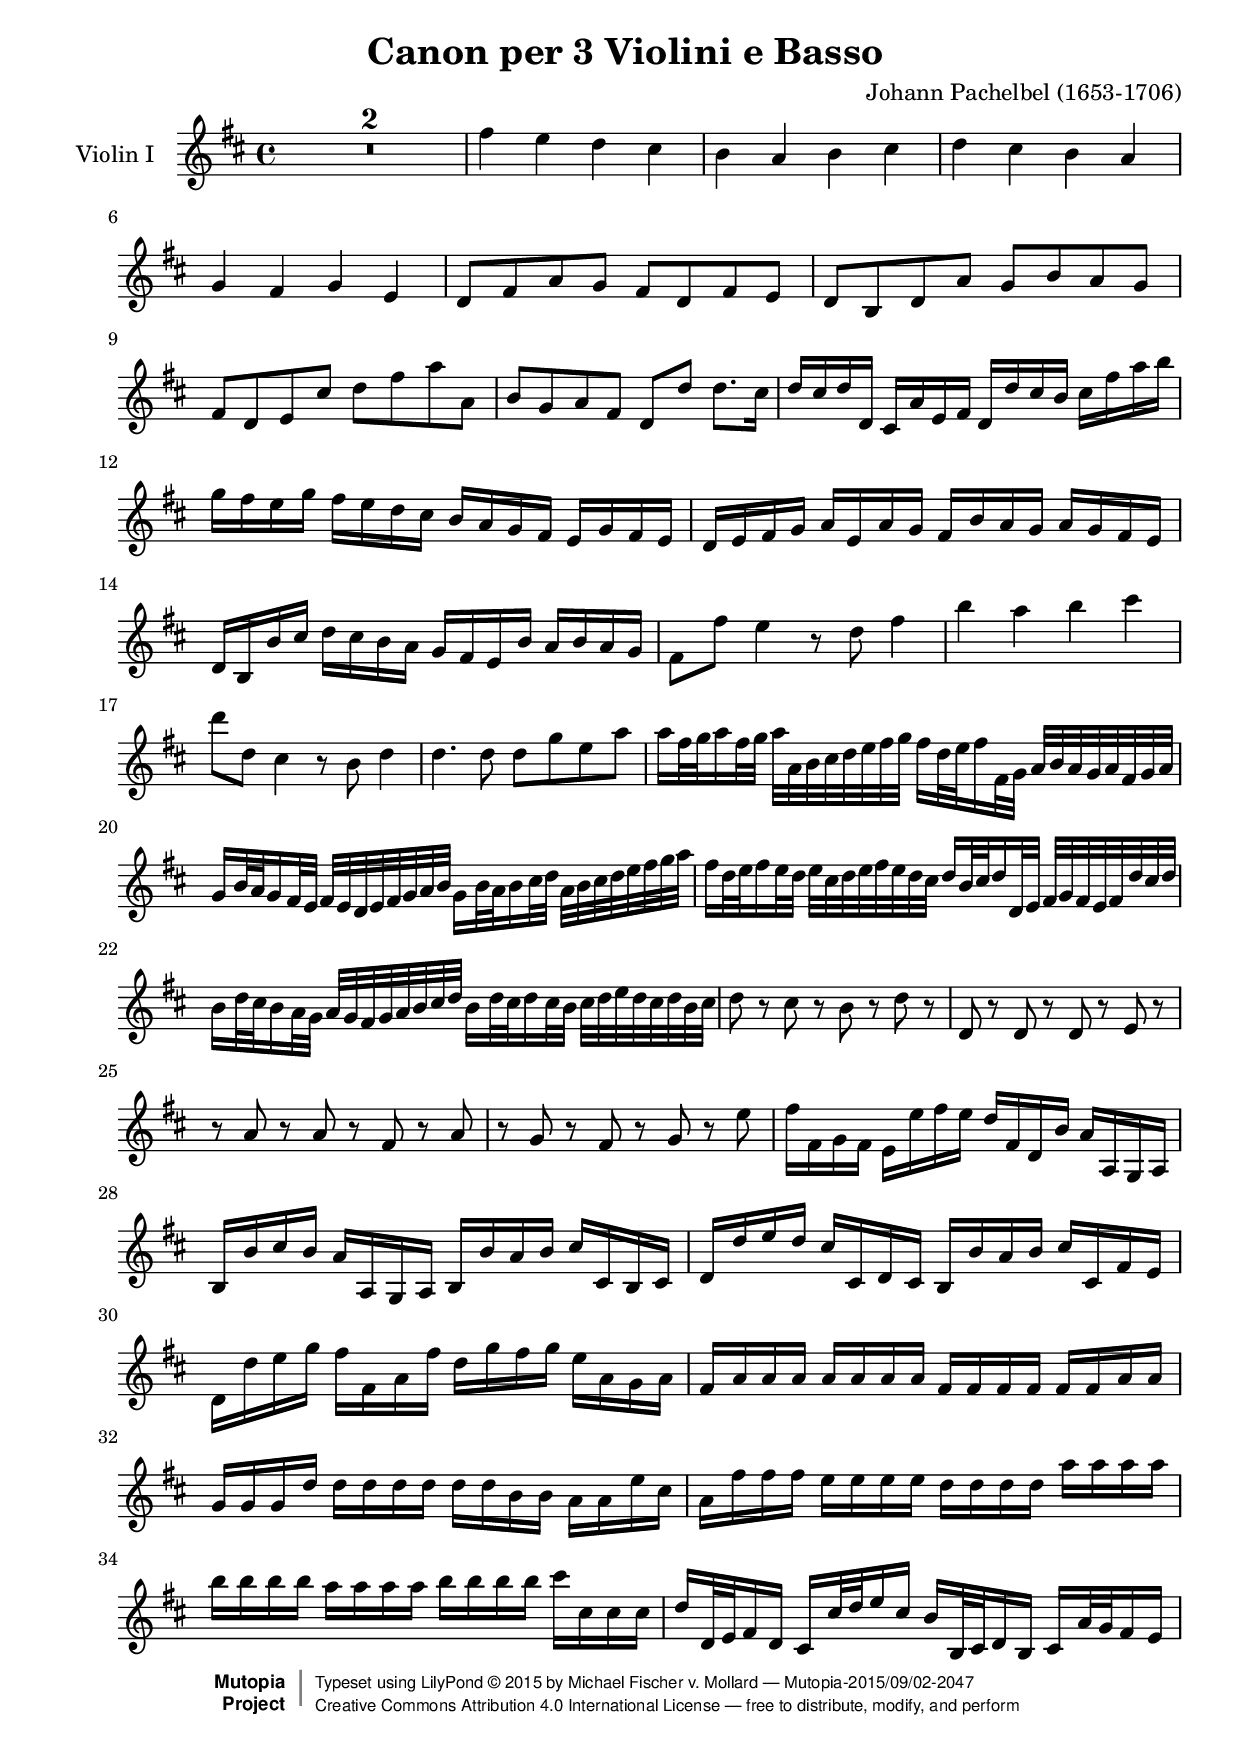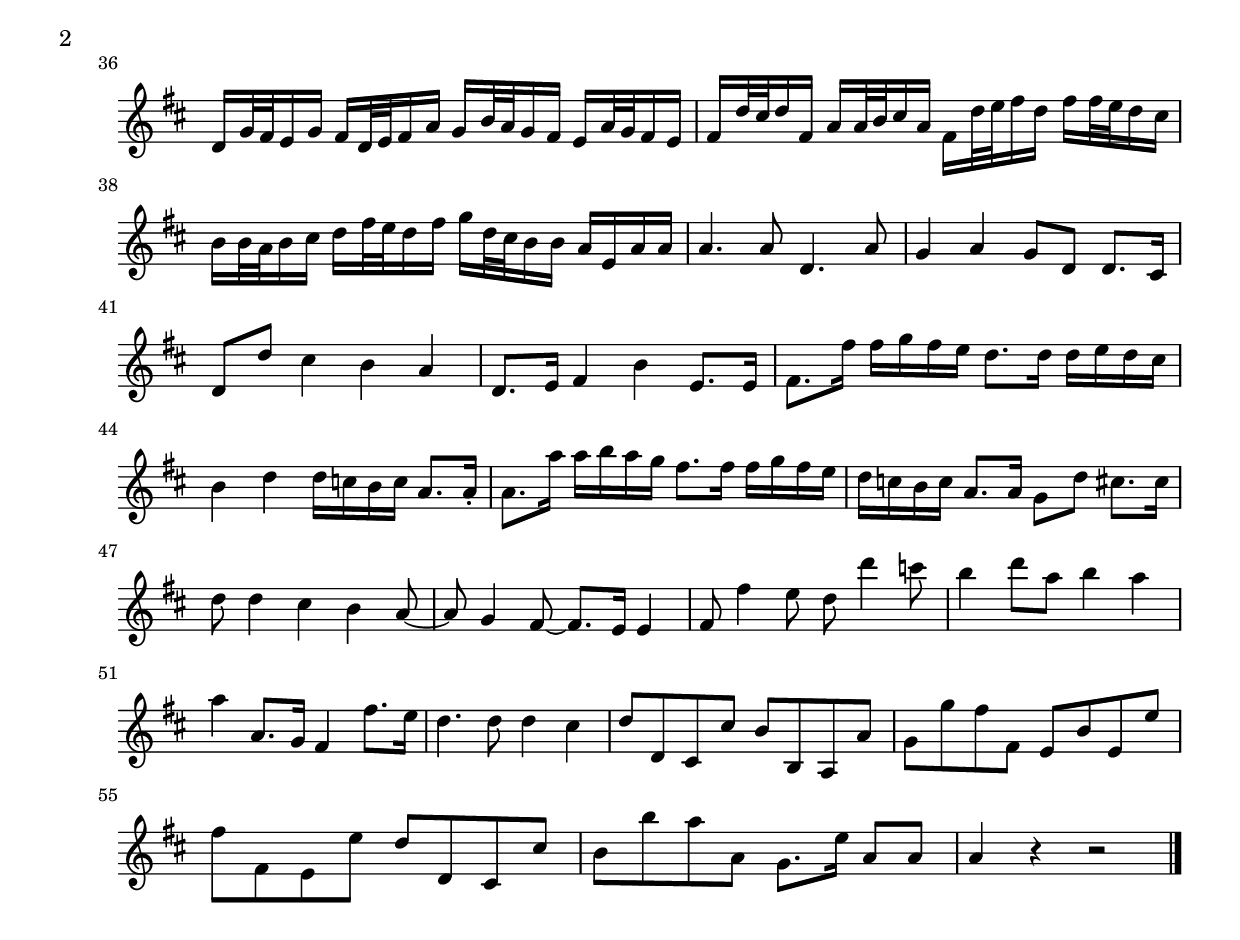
\version "2.18.2"

#(set-global-staff-size 20)

\include "header.ily"
\version "2.18.2"

\version "2.18.2"

% It's a canon so I'm writing it only once 
% The bar number checks would be for violin I

violinCommon  =  \relative c'' {
	fis4 e d cis |
	b a b cis |
				% \barNumberCheck #5
	d cis b a |
	g fis g e |
	d8 fis a g fis d  fis e |
	d b d a' g b a g |
	fis d e cis' d fis a a, |
				% \barNumberCheck #10
	b g a fis d d' d8. cis16 |
	d cis d d, cis a' e fis d d' cis b cis fis a b |
	g fis e g fis e d cis b a g fis e g fis e |
	d e fis g a e a g fis b a g a g fis e |
	d b b' cis d cis b a g fis e b' a b a g |
				% \barNumberCheck #15
	fis8 fis' e4 r8 d fis 4 |
	b a b cis |
	d8 d, cis4 r8 b d4 |
	d4. d8 d g e a |
	a16 fis32 g a16fis32 g a a, b cis d e fis g fis16 d32 e fis16 fis,32 g a b a g a fis g a |
				% \barNumberCheck #20
	g16 b32 a g16 fis32 e fis e d e fis g a b g16 b32 a b16 cis32 d a b cis d e fis g a |
	fis16 d32 e fis16 e32 d e cis d e fis e d cis d16 b32 cis d16 d,32 e fis g fis e fis d' cis d |
	b16 d32 cis b16 a32 g a g fis g a b cis d b16 d32 cis d16 cis32 b cis d e d cis d b cis |
	d8 r cis r b r d r |
	d, r d r d r e r |
				% \barNumberCheck #25
	r a r a r fis r a |
	r g r fis r g r e' |
	fis16 fis, g fis e e' fis e d fis, d b' a a, g a |
	b b' cis b  a a, g a  b b' a b  cis cis, b cis |
	d d' e d  cis cis, d cis  b b'a b cis cis, fis e |
				% \barNumberCheck #30
	d d' e g   fis fis, a fis'   d g fis g   e a, g a |
	fis a a a   a a a a   fis fis fis fis   fis fis a a |
	g g g d'  d d d d   d d b b  a a e' cis |
	a fis' fis fis   e e e e   d d d d   a' a a a |
	b b b b   a a a a   b b b b   cis cis, cis cis |
				% \barNumberCheck #35
	d d,32 e fis16 d   cis cis'32 d e16 cis   b b,32 cis d16 b   cis a'32 g fis16 e |
	d g32 fis e16 g   fis d32 e fis16 a    g b32 a g16 fis   e a32 g fis16 e |
	fis d'32cis d16 fis,   a a32 b cis16 a   fis d'32 e fis16 d   fis fis32 e d16 cis |
	b b32 a b16 cis   d fis32 e d16 fis   g d32 cis b16 b   a e a a |
	a4. a8 d,4. a'8 |
				% \barNumberCheck #40
	g4 a4 g8 d d8. cis16 |
	d8 d' cis4 b a |
	d,8. e16   fis4   b   e,8. e16 |
	fis8. fis'16   fis g fis e   d8. d16   d e d cis |
	b4   d4   d16 c  b c   a8. a16-. |
				% \barNumberCheck #45
	a8. a'16   a b a g  fis8. fis16   fis g fis e |
	d c b c   a8. a16 g8 d' cis8. cis16 |
	d8 d4 cis b a8~ |
	a g4 fis8~fis8. e16 e4 |
	fis8 fis'4 e8 d d'4 c8 |
				% \barNumberCheck #50
	b4 d8 a b4 a |
	a a,8. g16 fis4 fis'8. e16 |
	d4. d8 d4 cis |
	% end of common part - the rest is written in the violin parts
      }


violinone =  \relative c'' {
	\time 4/4
	\key d \major
	R1*2
	\violinCommon
	d8 d,  cis cis'   b b, a a' |
	g g'   fis fis, e b' e, e' |
	fis fis,   e e'   d d,   cis cis' |
	b b'  a a,  g8. e'16   a,8 a |
	a4 r r2 \bar "|."
      }


\score {
  << 
  \compressFullBarRests
    \new Staff = violinI \with {
      midiInstrument = #"violin"
      instrumentName = \markup {
        \center-column { "Violin I" }
      }
    }
    \violinone
  >>
\include "paper.ily"
\version "2.18.2"

\midi { \tempo 4=55 }

}
